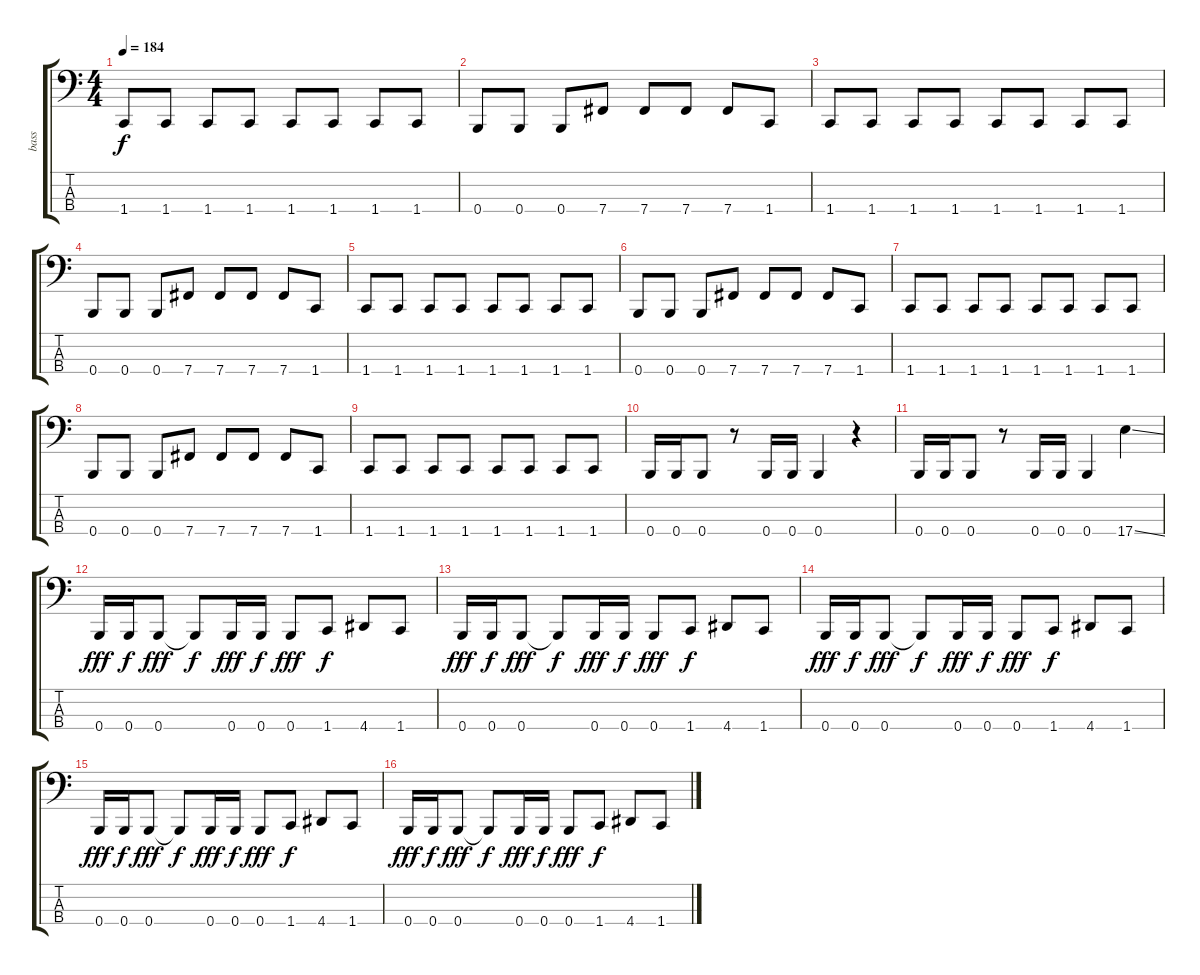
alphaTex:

\track ("bass" "bass") {instrument electricbassfinger}
\staff {score tabs}
\tuning (E2 B1 Gb1 B0) {hide}
\ts (4 4)
\tempo 184
\clef f4
\ks c
1.4.8{dy f} 1.4.8 1.4.8 1.4.8 1.4.8 1.4.8 1.4.8 1.4.8 |
0.4.8 0.4.8 0.4.8 7.4.8 7.4.8 7.4.8 7.4.8 1.4.8 |
1.4.8 1.4.8 1.4.8 1.4.8 1.4.8 1.4.8 1.4.8 1.4.8 |
0.4.8 0.4.8 0.4.8 7.4.8 7.4.8 7.4.8 7.4.8 1.4.8 |
1.4.8 1.4.8 1.4.8 1.4.8 1.4.8 1.4.8 1.4.8 1.4.8 |
0.4.8 0.4.8 0.4.8 7.4.8 7.4.8 7.4.8 7.4.8 1.4.8 |
1.4.8 1.4.8 1.4.8 1.4.8 1.4.8 1.4.8 1.4.8 1.4.8 |
0.4.8 0.4.8 0.4.8 7.4.8 7.4.8 7.4.8 7.4.8 1.4.8 |
1.4.8 1.4.8 1.4.8 1.4.8 1.4.8 1.4.8 1.4.8 1.4.8 |
0.4.16 0.4.16 0.4.8 r.8 0.4.16 0.4.16 0.4.4 r.4 |
0.4.16 0.4.16 0.4.8 r.8 0.4.16 0.4.16 0.4.4 17.4{ss}.4 |
0.4.16{dy fff} 0.4.16{dy f} 0.4.8{dy fff} 0.4{t}.8{dy f} 0.4.16{dy fff} 0.4.16{dy f} 0.4.8{dy fff} 1.4.8{dy f} 4.4.8 1.4.8 |
0.4.16{dy fff} 0.4.16{dy f} 0.4.8{dy fff} 0.4{t}.8{dy f} 0.4.16{dy fff} 0.4.16{dy f} 0.4.8{dy fff} 1.4.8{dy f} 4.4.8 1.4.8 |
0.4.16{dy fff} 0.4.16{dy f} 0.4.8{dy fff} 0.4{t}.8{dy f} 0.4.16{dy fff} 0.4.16{dy f} 0.4.8{dy fff} 1.4.8{dy f} 4.4.8 1.4.8 |
0.4.16{dy fff} 0.4.16{dy f} 0.4.8{dy fff} 0.4{t}.8{dy f} 0.4.16{dy fff} 0.4.16{dy f} 0.4.8{dy fff} 1.4.8{dy f} 4.4.8 1.4.8 |
0.4.16{dy fff} 0.4.16{dy f} 0.4.8{dy fff} 0.4{t}.8{dy f} 0.4.16{dy fff} 0.4.16{dy f} 0.4.8{dy fff} 1.4.8{dy f} 4.4.8 1.4.8
